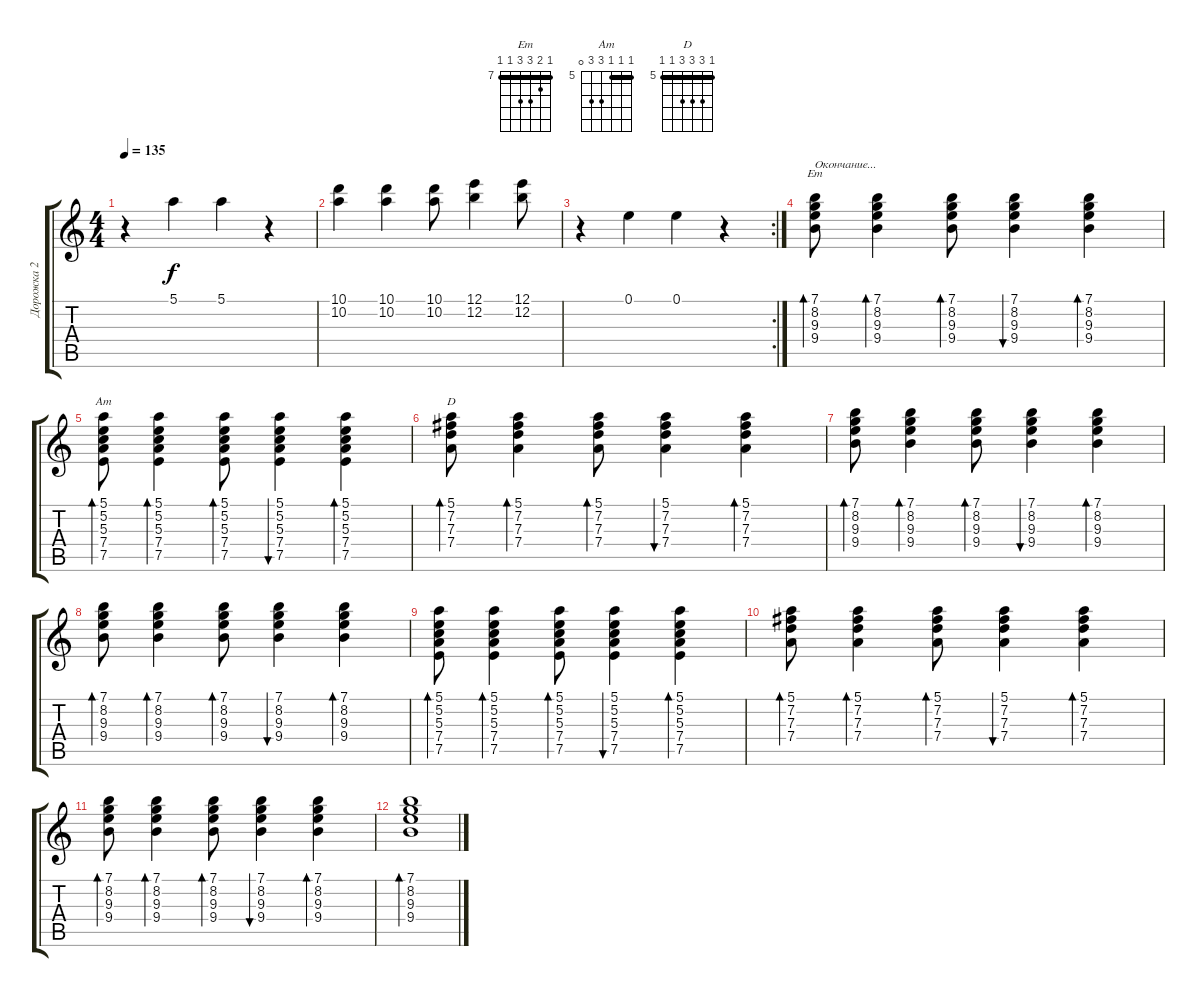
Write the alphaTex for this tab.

\track ("Дорожка 2" "Дорожка 2") {instrument electricguitarjazz}
\staff {score tabs}
\tuning (E4 B3 G3 D3 A2 E2) {hide}
\chord ("Em" 7 8 9 9 7 7) {firstfret 7 barre 7}
\chord ("Am" 5 5 5 7 7 0) {firstfret 5 barre 5}
\chord ("D" 5 7 7 7 5 5) {firstfret 5 barre 5}
\ts (4 4)
\tempo 135
\clef g2
\ks c
r.4{dy f} 5.1.4 5.1.4 r.4 |
(10.1 10.2).4 (10.1 10.2).4 (10.1 10.2).8 (12.1 12.2).4 (12.1 12.2).8 |
\rc 2
r.4 0.1.4 0.1.4 r.4 |
(7.1 8.2 9.3 9.4).8{bd 60 ch "Em" txt "Окончание..."} (7.1 8.2 9.3 9.4).4{bd 60} (7.1 8.2 9.3 9.4).8{bd 60} (7.1 8.2 9.3 9.4).4{bu 60} (7.1 8.2 9.3 9.4).4{bd 60} |
(5.1 5.2 5.3 7.4 7.5).8{bd 60 ch "Am"} (5.1 5.2 5.3 7.4 7.5).4{bd 60} (5.1 5.2 5.3 7.4 7.5).8{bd 60} (5.1 5.2 5.3 7.4 7.5).4{bu 60} (5.1 5.2 5.3 7.4 7.5).4{bd 60} |
(5.1 7.2 7.3 7.4).8{bd 60 ch "D"} (5.1 7.2 7.3 7.4).4{bd 60} (5.1 7.2 7.3 7.4).8{bd 60} (5.1 7.2 7.3 7.4).4{bu 60} (5.1 7.2 7.3 7.4).4{bd 60} |
(7.1 8.2 9.3 9.4).8{bd 60} (7.1 8.2 9.3 9.4).4{bd 60} (7.1 8.2 9.3 9.4).8{bd 60} (7.1 8.2 9.3 9.4).4{bu 60} (7.1 8.2 9.3 9.4).4{bd 60} |
(7.1 8.2 9.3 9.4).8{bd 60} (7.1 8.2 9.3 9.4).4{bd 60} (7.1 8.2 9.3 9.4).8{bd 60} (7.1 8.2 9.3 9.4).4{bu 60} (7.1 8.2 9.3 9.4).4{bd 60} |
(5.1 5.2 5.3 7.4 7.5).8{bd 60} (5.1 5.2 5.3 7.4 7.5).4{bd 60} (5.1 5.2 5.3 7.4 7.5).8{bd 60} (5.1 5.2 5.3 7.4 7.5).4{bu 60} (5.1 5.2 5.3 7.4 7.5).4{bd 60} |
(5.1 7.2 7.3 7.4).8{bd 60} (5.1 7.2 7.3 7.4).4{bd 60} (5.1 7.2 7.3 7.4).8{bd 60} (5.1 7.2 7.3 7.4).4{bu 60} (5.1 7.2 7.3 7.4).4{bd 60} |
(7.1 8.2 9.3 9.4).8{bd 60} (7.1 8.2 9.3 9.4).4{bd 60} (7.1 8.2 9.3 9.4).8{bd 60} (7.1 8.2 9.3 9.4).4{bu 60} (7.1 8.2 9.3 9.4).4{bd 60} |
(7.1 8.2 9.3 9.4).1{bd 60}
